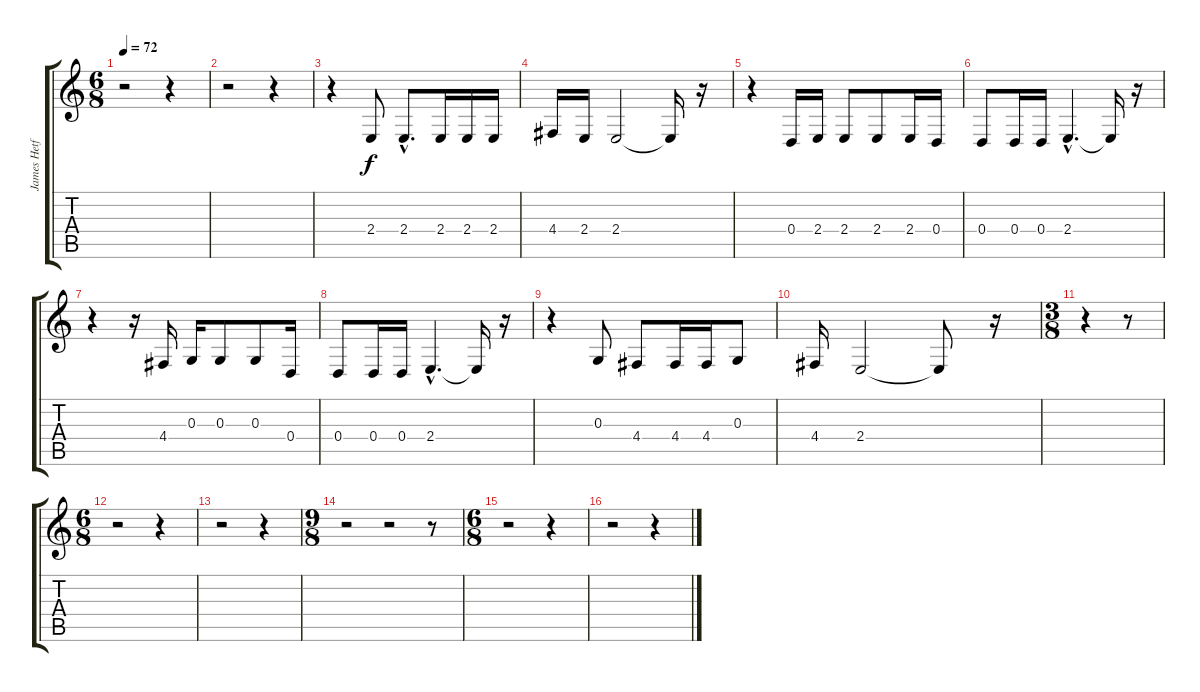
\track ("James Hetfield's voice" "James Hetf") {instrument cello}
\staff {score tabs}
\tuning (E4 B3 G3 D3 A2 E2) {hide}
\ts (6 8)
\tempo 72
\clef g2
\ks c
r.2{dy f} r.4 |
r.2 r.4 |
r.4 2.4.8 2.4{hac}.8{d} 2.4.16 2.4.16 2.4.16 |
4.4.16 2.4.16 2.4.2 2.4{t}.16 r.16 |
r.4 0.4.16 2.4.16 2.4.8 2.4.8 2.4.16 0.4.16 |
0.4.8 0.4.16 0.4.16 2.4{hac}.4{d} 2.4{t}.16 r.16 |
r.4 r.16 4.4.16 0.3.16 0.3.8 0.3.8 0.4.16 |
0.4.8 0.4.16 0.4.16 2.4{hac}.4{d} 2.4{t}.16 r.16 |
r.4 0.3.8 4.4.8 4.4.16 4.4.16 0.3.8 |
4.4.16 2.4.2 2.4{t}.8 r.16 |
\ts (3 8)
r.4 r.8 |
\ts (6 8)
r.2 r.4 |
r.2 r.4 |
\ts (9 8)
r.2 r.2 r.8 |
\ts (6 8)
r.2 r.4 |
r.2 r.4
